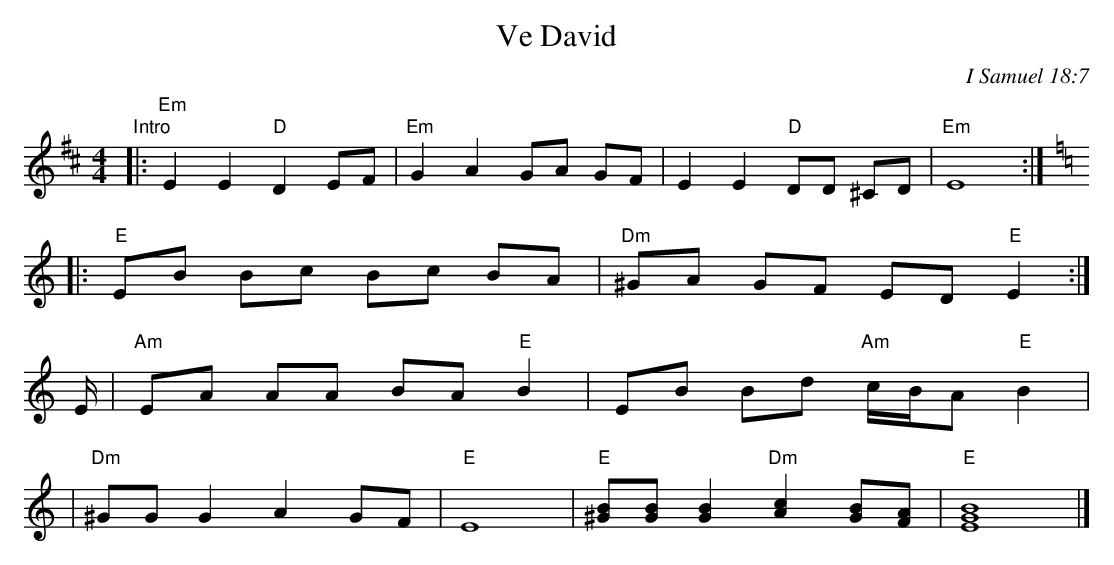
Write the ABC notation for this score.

X:1
T: Ve David
O: I Samuel 18:7
K: Dphr
M: 4/4
L: 1/8
K: Edor
"Intro"\
|: "Em"E2 E2 "D"D2 EF | "Em"G2 A2 GA GF | E2 E2 "D"DD ^CD | "Em"E8 :|
K: Ephr
|: "E"EB Bc Bc BA | "Dm"^GA GF ED "E"E2 :|
E/ | "Am"EA AA BA "E"B2 | EB Bd "Am"c/B/A "E"B2 |
| "Dm"^GG G2 A2 GF | "E"E8 | "E"[^GB][GB] [G2B2] "Dm"[A2c2] [GB][FA] | "E"[B8E8G8] |]
